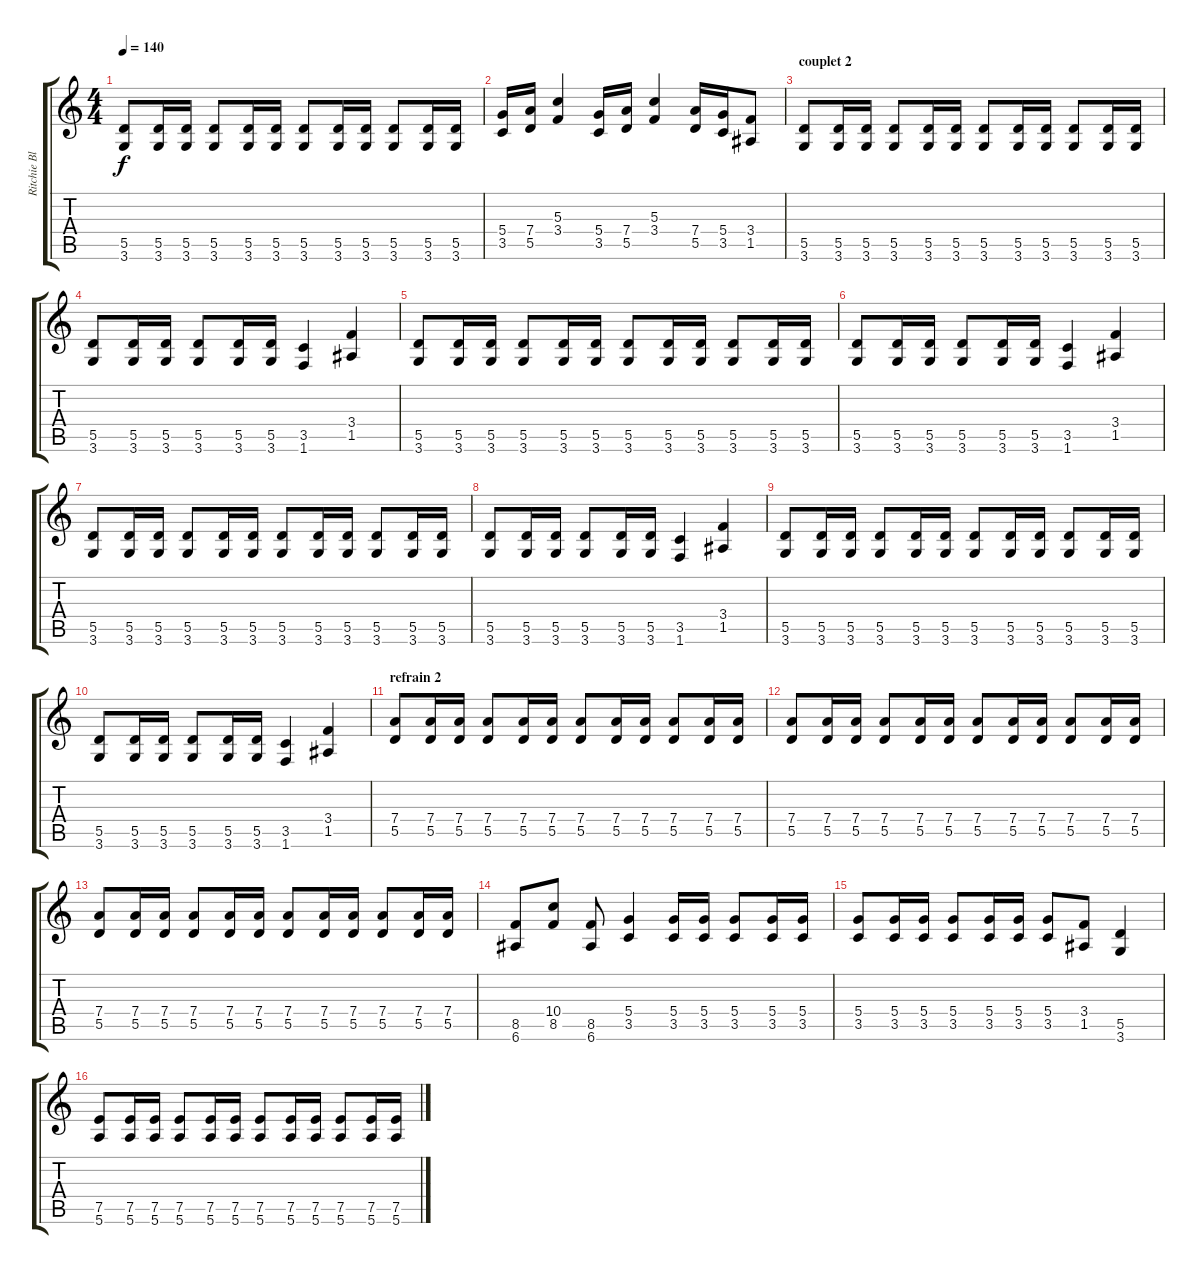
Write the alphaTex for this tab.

\track ("Ritchie Blackmore" "Ritchie Bl") {instrument distortionguitar}
\staff {score tabs}
\tuning (E4 B3 G3 D3 A2 E2) {hide}
\ts (4 4)
\tempo 140
\clef g2
\ks c
(5.5 3.6).8{dy f} (5.5 3.6).16 (5.5 3.6).16 (5.5 3.6).8 (5.5 3.6).16 (5.5 3.6).16 (5.5 3.6).8 (5.5 3.6).16 (5.5 3.6).16 (5.5 3.6).8 (5.5 3.6).16 (5.5 3.6).16 |
(5.4 3.5).16 (7.4 5.5).16 (5.3 3.4).4 (5.4 3.5).16 (7.4 5.5).16 (5.3 3.4).4 (7.4 5.5).16 (5.4 3.5).16 (3.4 1.5).8 |
\section ("" "couplet 2")
(5.5 3.6).8 (5.5 3.6).16 (5.5 3.6).16 (5.5 3.6).8 (5.5 3.6).16 (5.5 3.6).16 (5.5 3.6).8 (5.5 3.6).16 (5.5 3.6).16 (5.5 3.6).8 (5.5 3.6).16 (5.5 3.6).16 |
(5.5 3.6).8 (5.5 3.6).16 (5.5 3.6).16 (5.5 3.6).8 (5.5 3.6).16 (5.5 3.6).16 (3.5 1.6).4 (3.4 1.5).4 |
(5.5 3.6).8 (5.5 3.6).16 (5.5 3.6).16 (5.5 3.6).8 (5.5 3.6).16 (5.5 3.6).16 (5.5 3.6).8 (5.5 3.6).16 (5.5 3.6).16 (5.5 3.6).8 (5.5 3.6).16 (5.5 3.6).16 |
(5.5 3.6).8 (5.5 3.6).16 (5.5 3.6).16 (5.5 3.6).8 (5.5 3.6).16 (5.5 3.6).16 (3.5 1.6).4 (3.4 1.5).4 |
(5.5 3.6).8 (5.5 3.6).16 (5.5 3.6).16 (5.5 3.6).8 (5.5 3.6).16 (5.5 3.6).16 (5.5 3.6).8 (5.5 3.6).16 (5.5 3.6).16 (5.5 3.6).8 (5.5 3.6).16 (5.5 3.6).16 |
(5.5 3.6).8 (5.5 3.6).16 (5.5 3.6).16 (5.5 3.6).8 (5.5 3.6).16 (5.5 3.6).16 (3.5 1.6).4 (3.4 1.5).4 |
(5.5 3.6).8 (5.5 3.6).16 (5.5 3.6).16 (5.5 3.6).8 (5.5 3.6).16 (5.5 3.6).16 (5.5 3.6).8 (5.5 3.6).16 (5.5 3.6).16 (5.5 3.6).8 (5.5 3.6).16 (5.5 3.6).16 |
(5.5 3.6).8 (5.5 3.6).16 (5.5 3.6).16 (5.5 3.6).8 (5.5 3.6).16 (5.5 3.6).16 (3.5 1.6).4 (3.4 1.5).4 |
\section ("" "refrain 2")
(7.4 5.5).8 (7.4 5.5).16 (7.4 5.5).16 (7.4 5.5).8 (7.4 5.5).16 (7.4 5.5).16 (7.4 5.5).8 (7.4 5.5).16 (7.4 5.5).16 (7.4 5.5).8 (7.4 5.5).16 (7.4 5.5).16 |
(7.4 5.5).8 (7.4 5.5).16 (7.4 5.5).16 (7.4 5.5).8 (7.4 5.5).16 (7.4 5.5).16 (7.4 5.5).8 (7.4 5.5).16 (7.4 5.5).16 (7.4 5.5).8 (7.4 5.5).16 (7.4 5.5).16 |
(7.4 5.5).8 (7.4 5.5).16 (7.4 5.5).16 (7.4 5.5).8 (7.4 5.5).16 (7.4 5.5).16 (7.4 5.5).8 (7.4 5.5).16 (7.4 5.5).16 (7.4 5.5).8 (7.4 5.5).16 (7.4 5.5).16 |
(8.5 6.6).8 (10.4 8.5).8 (8.5 6.6).8 (5.4 3.5).4 (5.4 3.5).16 (5.4 3.5).16 (5.4 3.5).8 (5.4 3.5).16 (5.4 3.5).16 |
(5.4 3.5).8 (5.4 3.5).16 (5.4 3.5).16 (5.4 3.5).8 (5.4 3.5).16 (5.4 3.5).16 (5.4 3.5).8 (3.4 1.5).8 (5.5 3.6).4 |
(7.5 5.6).8 (7.5 5.6).16 (7.5 5.6).16 (7.5 5.6).8 (7.5 5.6).16 (7.5 5.6).16 (7.5 5.6).8 (7.5 5.6).16 (7.5 5.6).16 (7.5 5.6).8 (7.5 5.6).16 (7.5 5.6).16
